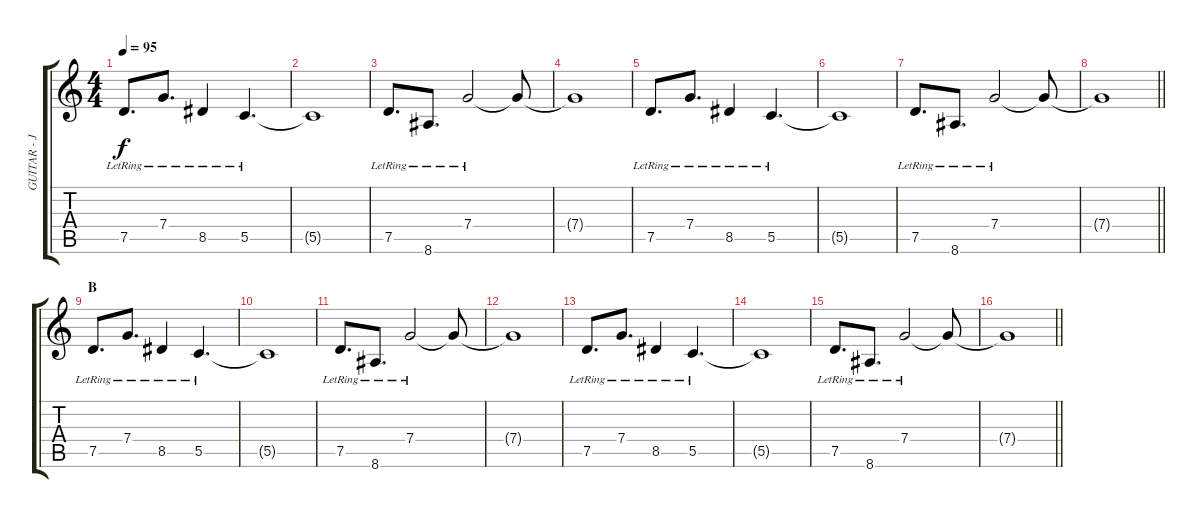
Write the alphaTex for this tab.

\track ("GUITAR - Joe Duplantier" "GUITAR - J") {instrument distortionguitar}
\staff {score tabs}
\tuning (D4 A3 F3 C3 G2 D2) {hide}
\ts (4 4)
\tempo 95
\clef g2
\ks c
7.5{lr}.8{d dy f} 7.4{lr}.8{d} 8.5{lr}.4 5.5{lr}.4{d} |
5.5{t}.1 |
7.5{lr}.8{d} 8.6{lr}.8{d} 7.4{lr}.2 7.4{t}.8 |
7.4{t}.1 |
7.5{lr}.8{d} 7.4{lr}.8{d} 8.5{lr}.4 5.5{lr}.4{d} |
5.5{t}.1 |
7.5{lr}.8{d} 8.6{lr}.8{d} 7.4{lr}.2 7.4{t}.8 |
\barLineRight lightlight
7.4{t}.1 |
\section ("" "B")
7.5{lr}.8{d} 7.4{lr}.8{d} 8.5{lr}.4 5.5{lr}.4{d} |
5.5{t}.1 |
7.5{lr}.8{d} 8.6{lr}.8{d} 7.4{lr}.2 7.4{t}.8 |
7.4{t}.1 |
7.5{lr}.8{d} 7.4{lr}.8{d} 8.5{lr}.4 5.5{lr}.4{d} |
5.5{t}.1 |
7.5{lr}.8{d} 8.6{lr}.8{d} 7.4{lr}.2 7.4{t}.8 |
\barLineRight lightlight
7.4{t}.1
